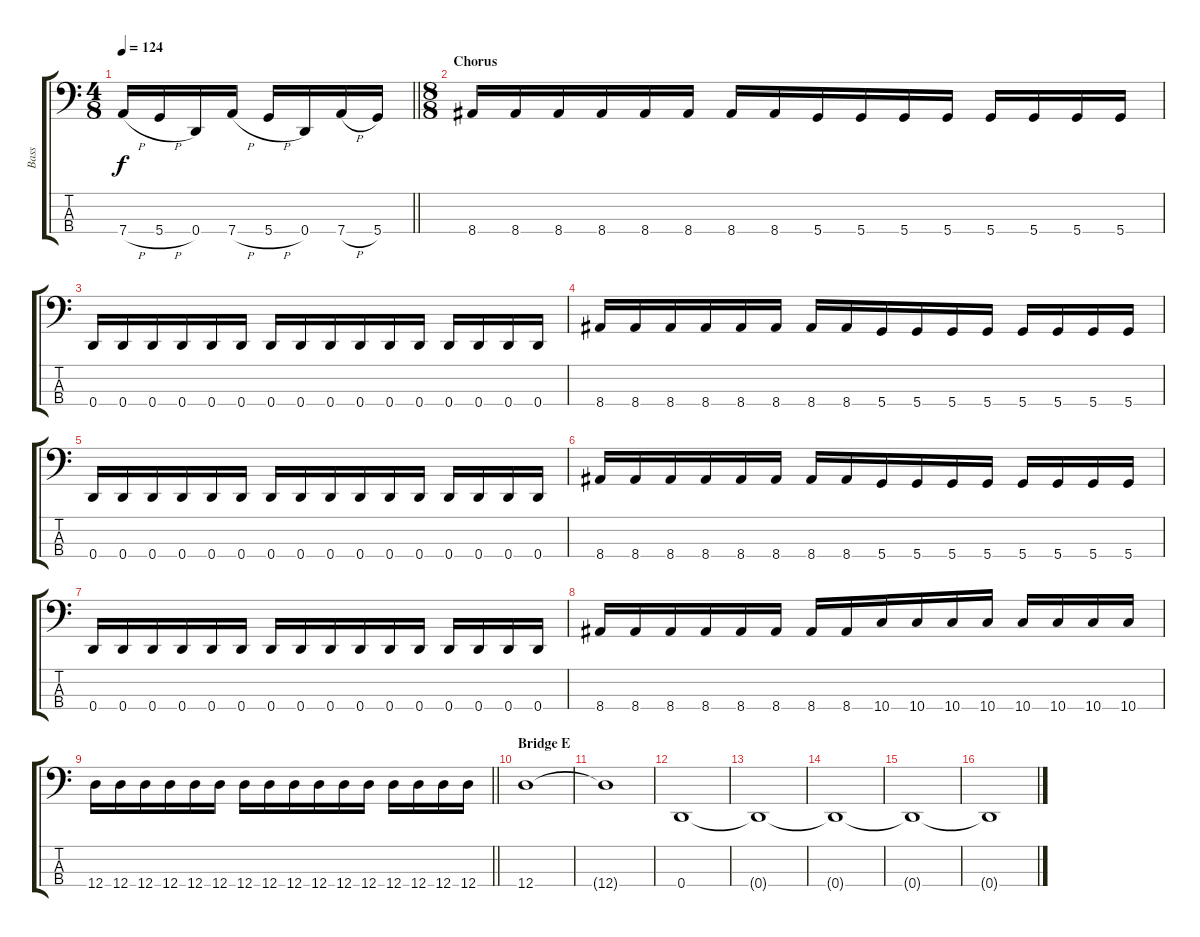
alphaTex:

\track ("Bass" "Bass") {instrument electricbassfinger}
\staff {score tabs}
\tuning (G2 D2 A1 D1) {hide}
\ts (4 8)
\tempo 124
\clef f4
\barLineRight lightlight
\ks c
7.4{h}.16{dy f} 5.4{h}.16 0.4.16 7.4{h}.16 5.4{h}.16 0.4.16 7.4{h}.16 5.4.16 |
\ts (8 8)
\section ("" "Chorus")
8.4.16 8.4.16 8.4.16 8.4.16 8.4.16 8.4.16 8.4.16 8.4.16 5.4.16 5.4.16 5.4.16 5.4.16 5.4.16 5.4.16 5.4.16 5.4.16 |
0.4.16 0.4.16 0.4.16 0.4.16 0.4.16 0.4.16 0.4.16 0.4.16 0.4.16 0.4.16 0.4.16 0.4.16 0.4.16 0.4.16 0.4.16 0.4.16 |
8.4.16 8.4.16 8.4.16 8.4.16 8.4.16 8.4.16 8.4.16 8.4.16 5.4.16 5.4.16 5.4.16 5.4.16 5.4.16 5.4.16 5.4.16 5.4.16 |
0.4.16 0.4.16 0.4.16 0.4.16 0.4.16 0.4.16 0.4.16 0.4.16 0.4.16 0.4.16 0.4.16 0.4.16 0.4.16 0.4.16 0.4.16 0.4.16 |
8.4.16 8.4.16 8.4.16 8.4.16 8.4.16 8.4.16 8.4.16 8.4.16 5.4.16 5.4.16 5.4.16 5.4.16 5.4.16 5.4.16 5.4.16 5.4.16 |
0.4.16 0.4.16 0.4.16 0.4.16 0.4.16 0.4.16 0.4.16 0.4.16 0.4.16 0.4.16 0.4.16 0.4.16 0.4.16 0.4.16 0.4.16 0.4.16 |
8.4.16 8.4.16 8.4.16 8.4.16 8.4.16 8.4.16 8.4.16 8.4.16 10.4.16 10.4.16 10.4.16 10.4.16 10.4.16 10.4.16 10.4.16 10.4.16 |
\barLineRight lightlight
12.4.16 12.4.16 12.4.16 12.4.16 12.4.16 12.4.16 12.4.16 12.4.16 12.4.16 12.4.16 12.4.16 12.4.16 12.4.16 12.4.16 12.4.16 12.4.16 |
\section ("" "Bridge E")
12.4.1 |
12.4{t}.1 |
0.4.1 |
0.4{t}.1 |
0.4{t}.1 |
0.4{t}.1 |
0.4{t}.1
